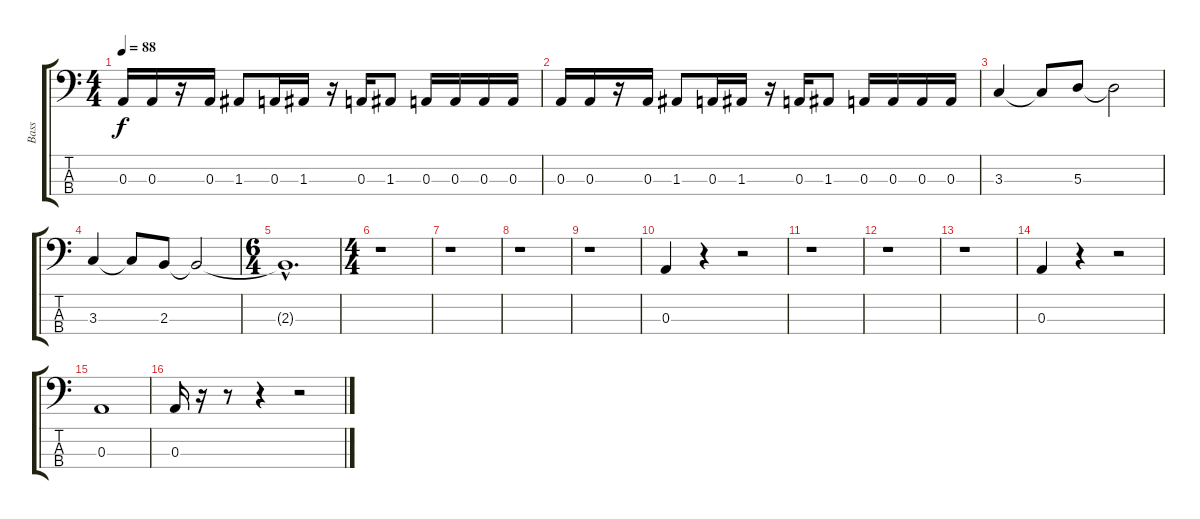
\track ("Bass" "Bass") {instrument electricbasspick}
\staff {score tabs}
\tuning (G2 D2 A1 E1) {hide}
\ts (4 4)
\tempo 88
\clef f4
\ks c
0.3.16{dy f} 0.3.16 r.16 0.3.16 1.3.8 0.3.16 1.3.16 r.16 0.3.16 1.3.8 0.3.16 0.3.16 0.3.16 0.3.16 |
0.3.16 0.3.16 r.16 0.3.16 1.3.8 0.3.16 1.3.16 r.16 0.3.16 1.3.8 0.3.16 0.3.16 0.3.16 0.3.16 |
3.3.4 3.3{t}.8 5.3.8 5.3{t}.2 |
3.3.4 3.3{t}.8 2.3.8 2.3{t}.2 |
\ts (6 4)
2.3{hac t}.1{d} |
\ts (4 4)
r.1 |
r.1 |
r.1 |
r.1 |
0.3.4 r.4 r.2 |
r.1 |
r.1 |
r.1 |
0.3.4 r.4 r.2 |
0.3.1 |
0.3.16 r.16 r.8 r.4 r.2
